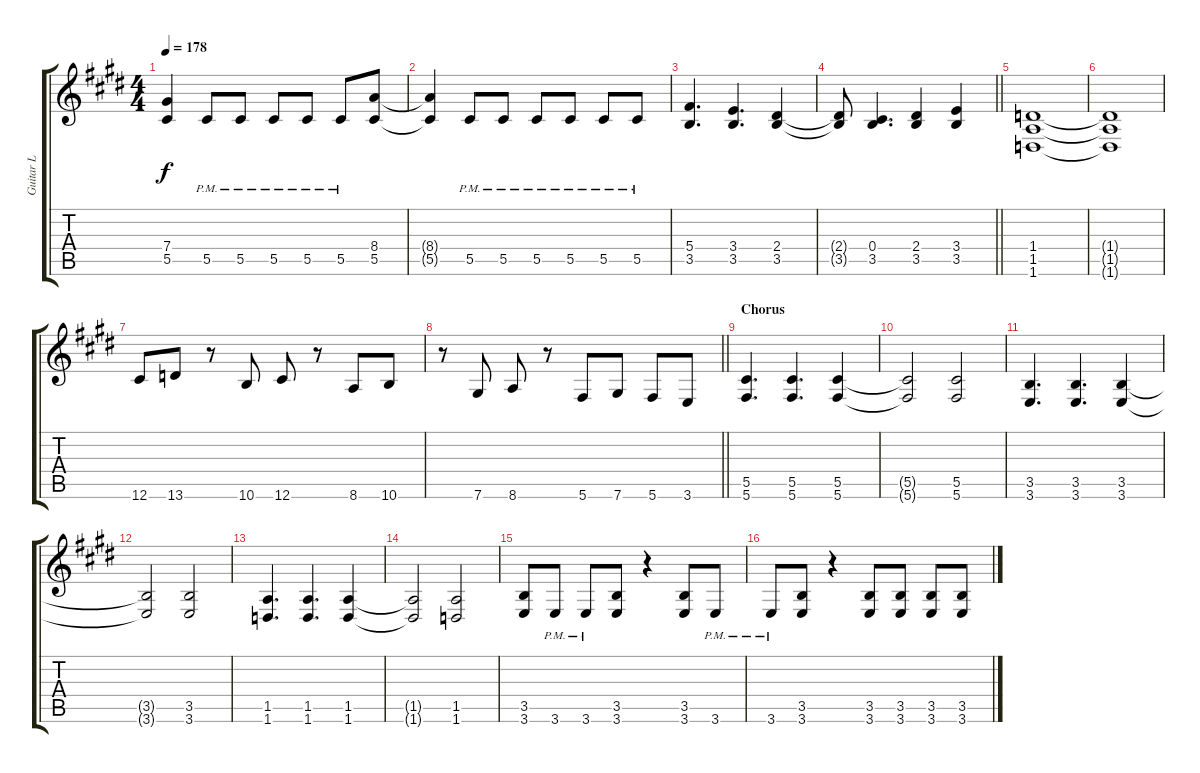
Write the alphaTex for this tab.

\track ("Guitar L" "Guitar L") {instrument distortionguitar}
\staff {score tabs}
\tuning (Eb4 Bb3 Gb3 Db3 Ab2 Db2) {hide}
\ts (4 4)
\tempo 178
\clef g2
\ks e
(7.4 5.5).4{dy f} 5.5{pm}.8 5.5{pm}.8 5.5{pm}.8 5.5{pm}.8 5.5{pm}.8 (8.4 5.5).8 |
(8.4{t} 5.5{t}).4 5.5{pm}.8 5.5{pm}.8 5.5{pm}.8 5.5{pm}.8 5.5{pm}.8 5.5{pm}.8 |
(5.4 3.5).4{d} (3.4 3.5).4{d} (2.4 3.5).4 |
\barLineRight lightlight
(2.4{t} 3.5{t}).8 (0.4 3.5).4{d} (2.4 3.5).4 (3.4 3.5).4 |
(1.4 1.5 1.6).1 |
(1.4{t} 1.5{t} 1.6{t}).1 |
12.6.8 13.6.8 r.8 10.6.8 12.6.8 r.8 8.6.8 10.6.8 |
\barLineRight lightlight
r.8 7.6.8 8.6.8 r.8 5.6.8 7.6.8 5.6.8 3.6.8 |
\section ("" "Chorus")
(5.5 5.6).4{d} (5.5 5.6).4{d} (5.5 5.6).4 |
(5.5{t} 5.6{t}).2 (5.5 5.6).2 |
(3.5 3.6).4{d} (3.5 3.6).4{d} (3.5 3.6).4 |
(3.5{t} 3.6{t}).2 (3.5 3.6).2 |
(1.5 1.6).4{d} (1.5 1.6).4{d} (1.5 1.6).4 |
(1.5{t} 1.6{t}).2 (1.5 1.6).2 |
(3.5 3.6).8 3.6{pm}.8 3.6{pm}.8 (3.5 3.6).8 r.4 (3.5 3.6).8 3.6{pm}.8 |
3.6{pm}.8 (3.5 3.6).8 r.4 (3.5 3.6).8 (3.5 3.6).8 (3.5 3.6).8 (3.5 3.6).8
